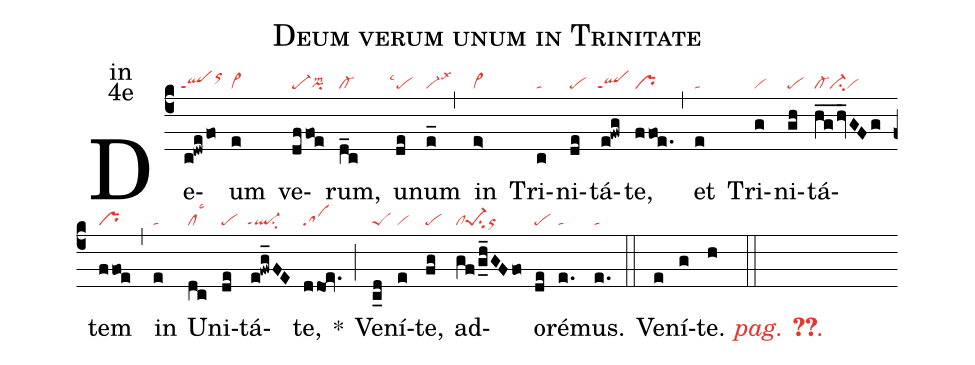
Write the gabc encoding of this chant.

name:Deum verum unum in Trinitate;
office-part:in;
mode:4e;
nabc-lines:1;
%%
(c4) De(c@dwe/fo|`qlppt1orhj)um(e|vi>) ve(df/foe|pe-pilsm2)rum,(d_c|cl-) u(de|``pelsc1)num(e_|vi-lsx3) (,) in(e>|vi>) Tri(c|ta)ni(de|pe)tá(e@fwg|`qlppt1)te,(ffoe.|pr) (,) et(e|ta) Tri(g|vi)ni(gh|pe)tá(hg__/hv_GFg|cl-ci-vi)tem(ffoe|pr) (,) in(e|ta) U(dc|cllsc3)ni(de|pe)tá(e@fwg_FE|`ql-ppt1su2)te,(ddoe.|sa) <sp>*</sp>(;) Ve(c_d|peS)ní(e|vi)te,(fg|pe) ad(gf/g_h_GFfo|clpe-1su2or)o(de|pe)ré(e.|ta)mus.(e.|ta) (::) <nlba>Ve(e)ní(g)te. <c><i>pag. <v>\pageref{M-ORIP4e}</v>.</i></c></nlba>(h ::)
